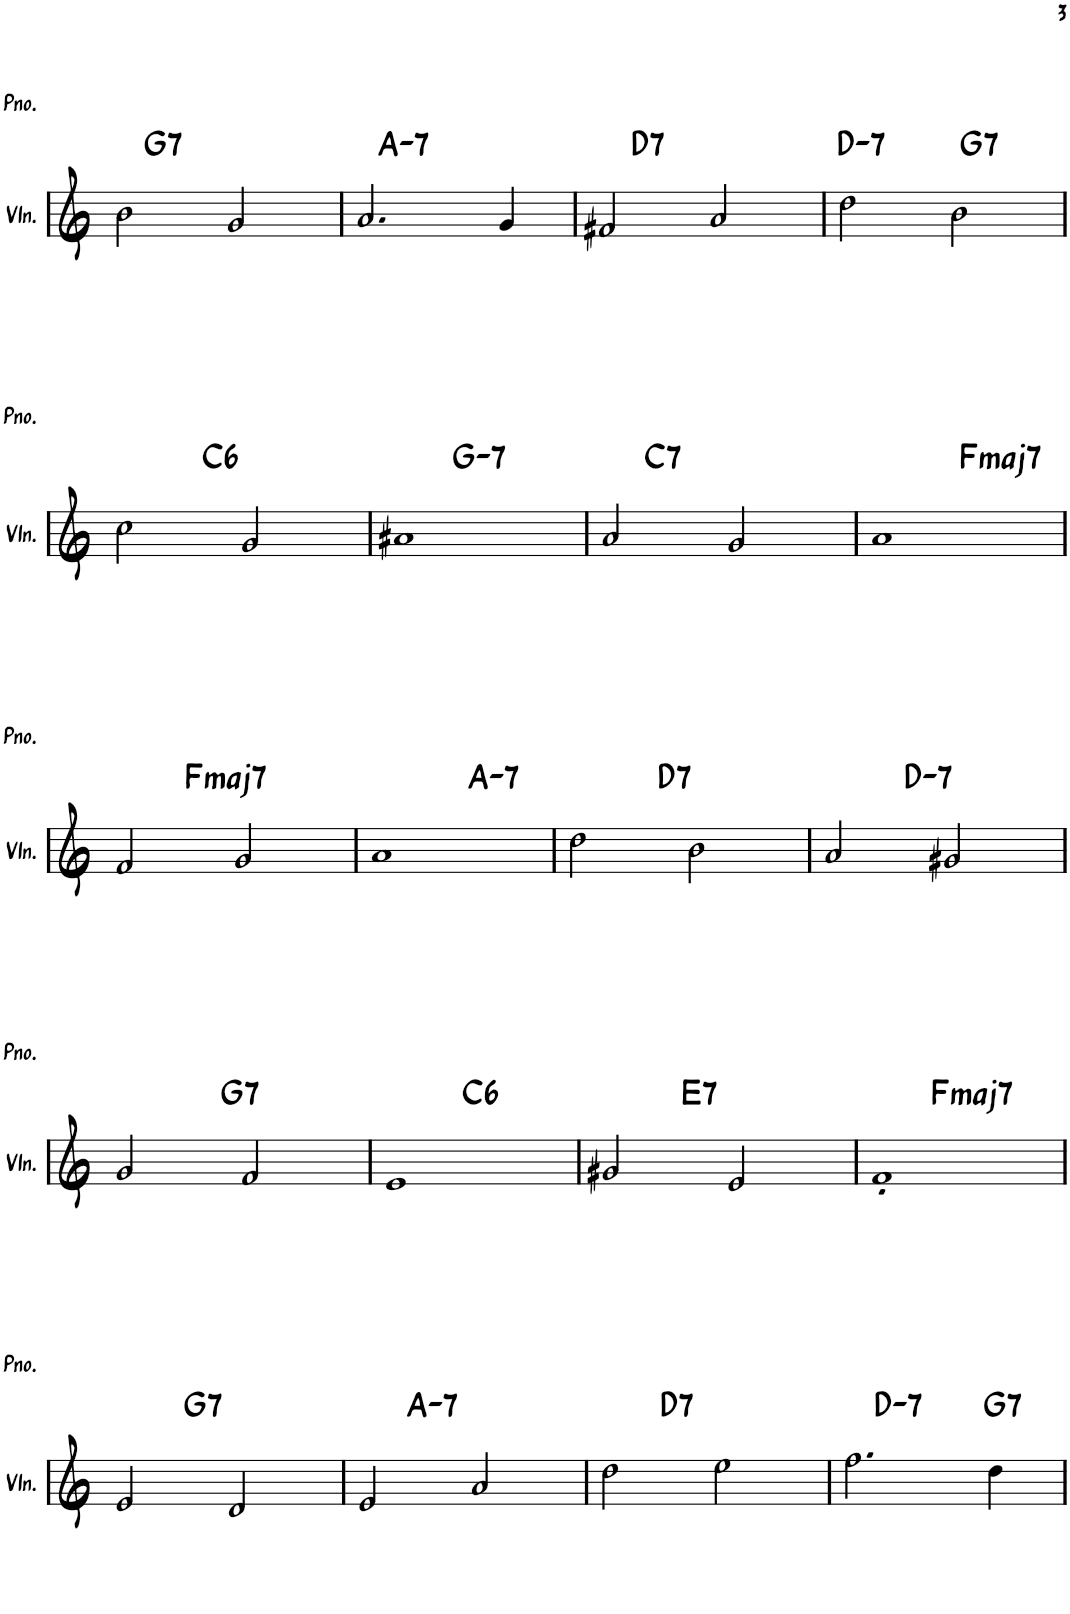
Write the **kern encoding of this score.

**kern	**harte	**kern
*part2	*part2	*part1
*staff2	*	*staff1
*I"Violin	*	*I"Piano
*I'Vln.	*	*I'Pno.
!!LO:PB:g=z
*clefG2	*	*clefG2
*k[]	*	*k[]
*M4/4	*	*M4/4
=45	=45	=45
!	!LO:H:kt=7	!
2b\	G:7	1r
2g/	.	.
=46	=46	=46
!	!LO:H:kt=7	!
2.a/	A:min7	1r
4g/	.	.
=47	=47	=47
!	!LO:H:kt=7	!
2f#X/	D:7	1r
2a/	.	.
=48	=48	=48
!	!LO:H:kt=7	!
2dd\	D:min7	1r
!	!LO:H:kt=7	!
2b\	G:7	.
!!LO:LB:g=z
=49	=49	=49
!	!LO:H:kt=6	!
2cc\	C:maj6	1r
2g/	.	.
=50	=50	=50
!	!LO:H:kt=7	!
1a#X	G:min7	1r
=51	=51	=51
!	!LO:H:kt=7	!
2a/	C:7	1r
2g/	.	.
=52	=52	=52
!	!LO:H:kt=maj7	!
1a	F:maj7	1r
!!LO:LB:g=z
=53	=53	=53
!	!LO:H:kt=maj7	!
2f/	F:maj7	1r
2g/	.	.
=54	=54	=54
!	!LO:H:kt=7	!
1a	A:min7	1r
=55	=55	=55
!	!LO:H:kt=7	!
2dd\	D:7	1r
2b\	.	.
=56	=56	=56
!	!LO:H:kt=7	!
2a/	D:min7	1r
2g#X/	.	.
!!LO:LB:g=z
=57	=57	=57
!	!LO:H:kt=7	!
2g/	G:7	1r
2f/	.	.
=58	=58	=58
!	!LO:H:kt=6	!
1e	C:maj6	1r
=59	=59	=59
!	!LO:H:kt=7	!
2g#X/	E:7	1r
2e/	.	.
=60	=60	=60
!	!LO:H:kt=maj7	!
1f'	F:maj7	1r
!!LO:LB:g=z
=61	=61	=61
!	!LO:H:kt=7	!
2e/	G:7	1r
2d/	.	.
=62	=62	=62
!	!LO:H:kt=7	!
2e/	A:min7	1r
2a/	.	.
=63	=63	=63
!	!LO:H:kt=7	!
2dd\	D:7	1r
2ee\	.	.
=64	=64	=64
!	!LO:H:kt=7	!
*^	*	*
2.ff\	2ryy	D:min7	1r
!	!	!LO:H:kt=7	!
.	2ryy	G:7	.
4dd\	.	.	.
*v	*v	*	*
=	=	=
*-	*-	*-
